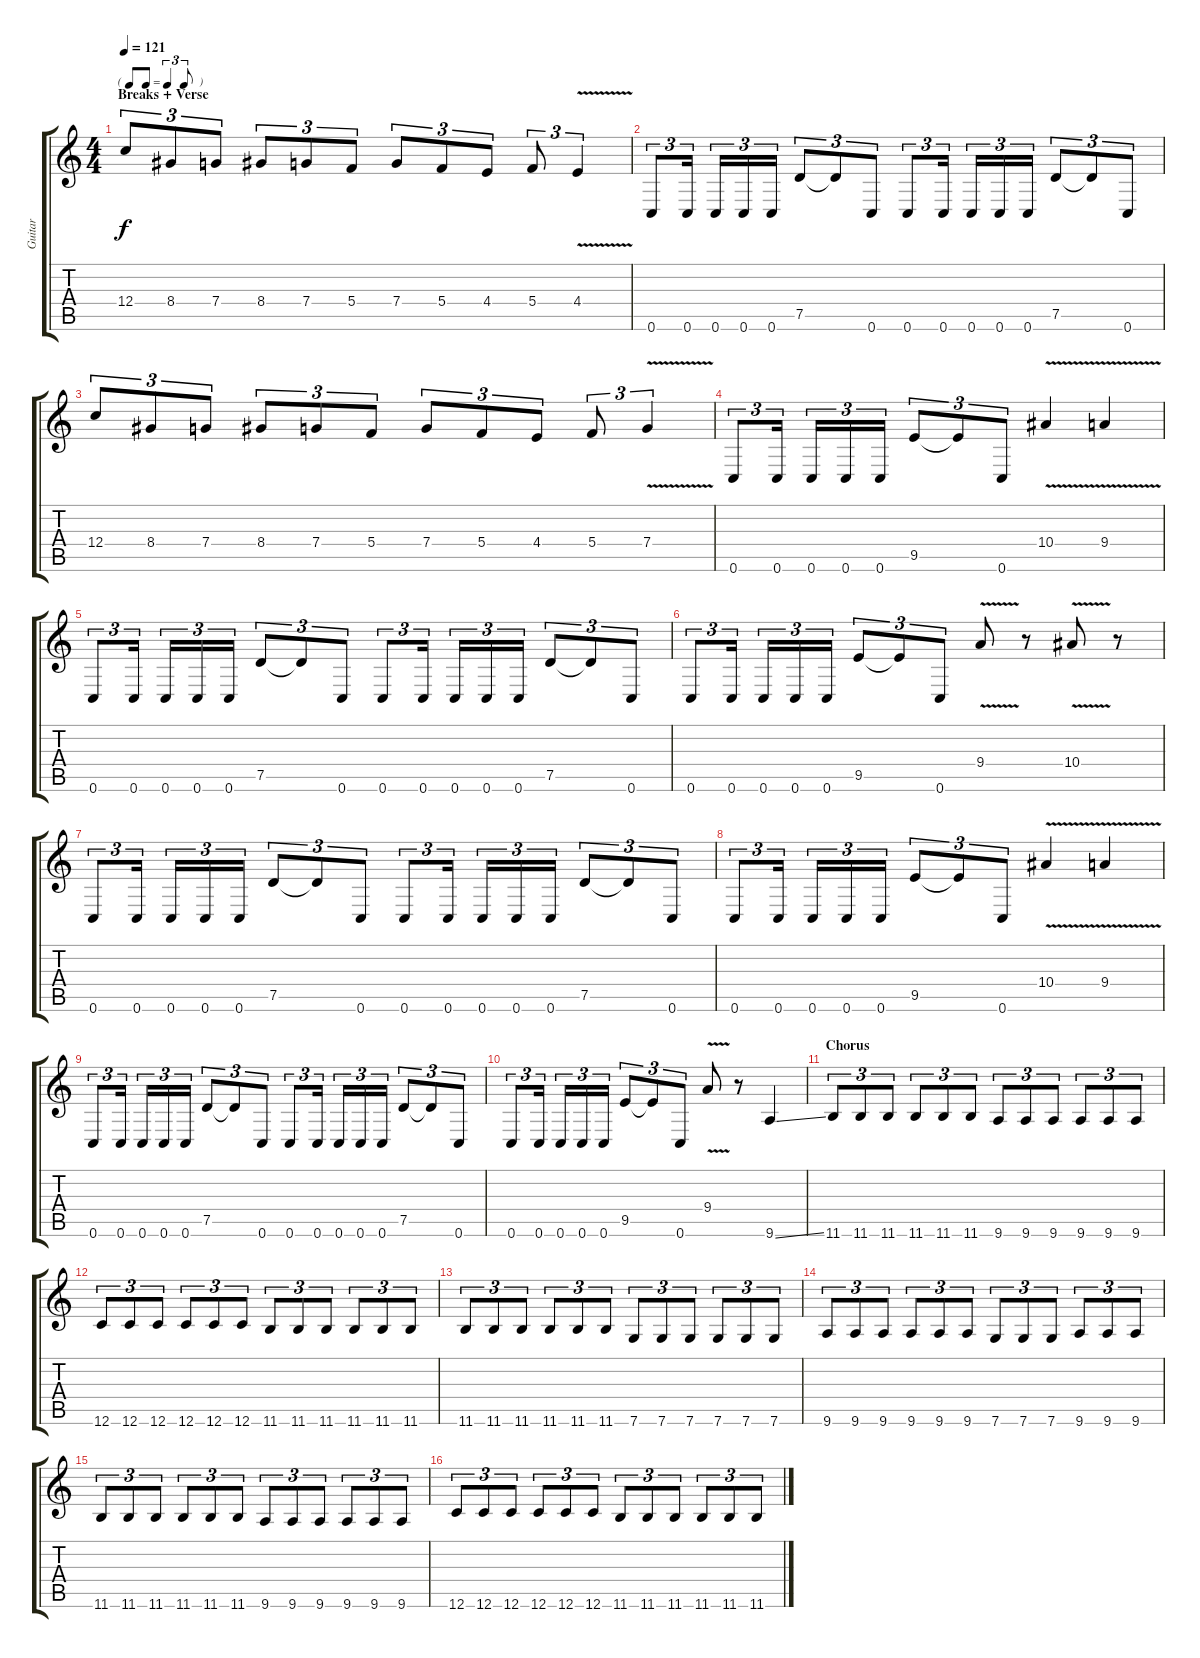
\track ("Guitar" "Guitar") {instrument distortionguitar}
\staff {score tabs}
\tuning (D4 A3 F3 C3 G2 C2) {hide}
\ts (4 4)
\tf triplet8th
\section ("" "Breaks + Verse")
\tempo 121
\clef g2
\ks c
12.4.8{tu (3 2) dy f} 8.4.8{tu (3 2)} 7.4.8{tu (3 2)} 8.4.8{tu (3 2)} 7.4.8{tu (3 2)} 5.4.8{tu (3 2)} 7.4.8{tu (3 2)} 5.4.8{tu (3 2)} 4.4.8{tu (3 2)} 5.4.8{tu (3 2)} 4.4{v}.4{tu (3 2)} |
0.6.8{tu (3 2)} 0.6.16{tu (3 2)} 0.6.16{tu (3 2)} 0.6.16{tu (3 2)} 0.6.16{tu (3 2)} 7.5.8{tu (3 2)} 7.5{t}.8{tu (3 2)} 0.6.8{tu (3 2)} 0.6.8{tu (3 2)} 0.6.16{tu (3 2)} 0.6.16{tu (3 2)} 0.6.16{tu (3 2)} 0.6.16{tu (3 2)} 7.5.8{tu (3 2)} 7.5{t}.8{tu (3 2)} 0.6.8{tu (3 2)} |
12.4.8{tu (3 2)} 8.4.8{tu (3 2)} 7.4.8{tu (3 2)} 8.4.8{tu (3 2)} 7.4.8{tu (3 2)} 5.4.8{tu (3 2)} 7.4.8{tu (3 2)} 5.4.8{tu (3 2)} 4.4.8{tu (3 2)} 5.4.8{tu (3 2)} 7.4{v}.4{tu (3 2)} |
0.6.8{tu (3 2)} 0.6.16{tu (3 2)} 0.6.16{tu (3 2)} 0.6.16{tu (3 2)} 0.6.16{tu (3 2)} 9.5.8{tu (3 2)} 9.5{t}.8{tu (3 2)} 0.6.8{tu (3 2)} 10.4{v}.4 9.4{v}.4 |
0.6.8{tu (3 2)} 0.6.16{tu (3 2)} 0.6.16{tu (3 2)} 0.6.16{tu (3 2)} 0.6.16{tu (3 2)} 7.5.8{tu (3 2)} 7.5{t}.8{tu (3 2)} 0.6.8{tu (3 2)} 0.6.8{tu (3 2)} 0.6.16{tu (3 2)} 0.6.16{tu (3 2)} 0.6.16{tu (3 2)} 0.6.16{tu (3 2)} 7.5.8{tu (3 2)} 7.5{t}.8{tu (3 2)} 0.6.8{tu (3 2)} |
0.6.8{tu (3 2)} 0.6.16{tu (3 2)} 0.6.16{tu (3 2)} 0.6.16{tu (3 2)} 0.6.16{tu (3 2)} 9.5.8{tu (3 2)} 9.5{t}.8{tu (3 2)} 0.6.8{tu (3 2)} 9.4{v}.8 r.8 10.4{v}.8 r.8 |
0.6.8{tu (3 2)} 0.6.16{tu (3 2)} 0.6.16{tu (3 2)} 0.6.16{tu (3 2)} 0.6.16{tu (3 2)} 7.5.8{tu (3 2)} 7.5{t}.8{tu (3 2)} 0.6.8{tu (3 2)} 0.6.8{tu (3 2)} 0.6.16{tu (3 2)} 0.6.16{tu (3 2)} 0.6.16{tu (3 2)} 0.6.16{tu (3 2)} 7.5.8{tu (3 2)} 7.5{t}.8{tu (3 2)} 0.6.8{tu (3 2)} |
0.6.8{tu (3 2)} 0.6.16{tu (3 2)} 0.6.16{tu (3 2)} 0.6.16{tu (3 2)} 0.6.16{tu (3 2)} 9.5.8{tu (3 2)} 9.5{t}.8{tu (3 2)} 0.6.8{tu (3 2)} 10.4{v}.4 9.4{v}.4 |
0.6.8{tu (3 2)} 0.6.16{tu (3 2)} 0.6.16{tu (3 2)} 0.6.16{tu (3 2)} 0.6.16{tu (3 2)} 7.5.8{tu (3 2)} 7.5{t}.8{tu (3 2)} 0.6.8{tu (3 2)} 0.6.8{tu (3 2)} 0.6.16{tu (3 2)} 0.6.16{tu (3 2)} 0.6.16{tu (3 2)} 0.6.16{tu (3 2)} 7.5.8{tu (3 2)} 7.5{t}.8{tu (3 2)} 0.6.8{tu (3 2)} |
0.6.8{tu (3 2)} 0.6.16{tu (3 2)} 0.6.16{tu (3 2)} 0.6.16{tu (3 2)} 0.6.16{tu (3 2)} 9.5.8{tu (3 2)} 9.5{t}.8{tu (3 2)} 0.6.8{tu (3 2)} 9.4{v}.8 r.8 9.6{ss}.4 |
\section ("" "Chorus")
11.6.8{tu (3 2)} 11.6.8{tu (3 2)} 11.6.8{tu (3 2)} 11.6.8{tu (3 2)} 11.6.8{tu (3 2)} 11.6.8{tu (3 2)} 9.6.8{tu (3 2)} 9.6.8{tu (3 2)} 9.6.8{tu (3 2)} 9.6.8{tu (3 2)} 9.6.8{tu (3 2)} 9.6.8{tu (3 2)} |
12.6.8{tu (3 2)} 12.6.8{tu (3 2)} 12.6.8{tu (3 2)} 12.6.8{tu (3 2)} 12.6.8{tu (3 2)} 12.6.8{tu (3 2)} 11.6.8{tu (3 2)} 11.6.8{tu (3 2)} 11.6.8{tu (3 2)} 11.6.8{tu (3 2)} 11.6.8{tu (3 2)} 11.6.8{tu (3 2)} |
11.6.8{tu (3 2)} 11.6.8{tu (3 2)} 11.6.8{tu (3 2)} 11.6.8{tu (3 2)} 11.6.8{tu (3 2)} 11.6.8{tu (3 2)} 7.6.8{tu (3 2)} 7.6.8{tu (3 2)} 7.6.8{tu (3 2)} 7.6.8{tu (3 2)} 7.6.8{tu (3 2)} 7.6.8{tu (3 2)} |
9.6.8{tu (3 2)} 9.6.8{tu (3 2)} 9.6.8{tu (3 2)} 9.6.8{tu (3 2)} 9.6.8{tu (3 2)} 9.6.8{tu (3 2)} 7.6.8{tu (3 2)} 7.6.8{tu (3 2)} 7.6.8{tu (3 2)} 9.6.8{tu (3 2)} 9.6.8{tu (3 2)} 9.6.8{tu (3 2)} |
11.6.8{tu (3 2)} 11.6.8{tu (3 2)} 11.6.8{tu (3 2)} 11.6.8{tu (3 2)} 11.6.8{tu (3 2)} 11.6.8{tu (3 2)} 9.6.8{tu (3 2)} 9.6.8{tu (3 2)} 9.6.8{tu (3 2)} 9.6.8{tu (3 2)} 9.6.8{tu (3 2)} 9.6.8{tu (3 2)} |
12.6.8{tu (3 2)} 12.6.8{tu (3 2)} 12.6.8{tu (3 2)} 12.6.8{tu (3 2)} 12.6.8{tu (3 2)} 12.6.8{tu (3 2)} 11.6.8{tu (3 2)} 11.6.8{tu (3 2)} 11.6.8{tu (3 2)} 11.6.8{tu (3 2)} 11.6.8{tu (3 2)} 11.6.8{tu (3 2)}
